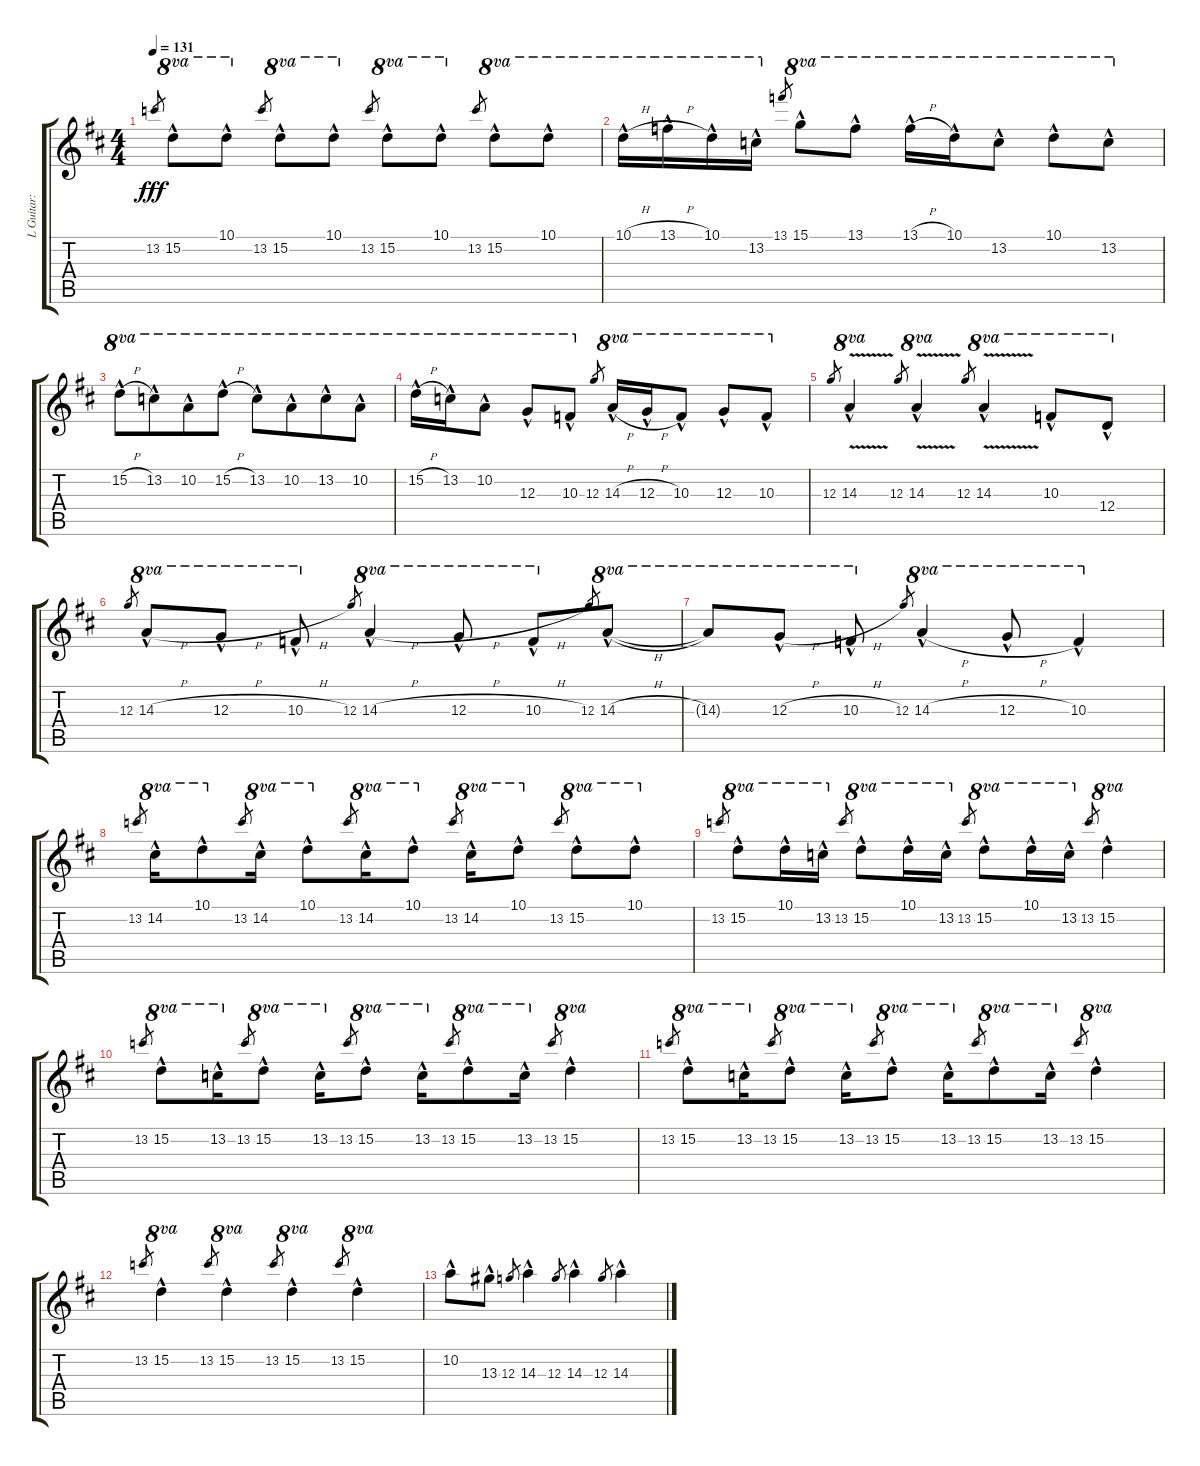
\track ("L Guitar: IommI" "L Guitar: ") {instrument distortionguitar}
\staff {score tabs}
\tuning (E4 B3 G3 D3 A2 E2) {hide}
\ts (4 4)
\tempo 131
\clef g2
\ks d
13.2.8{gr dy fff} 15.2{hac}.8{ot 8va} 10.1{hac}.8{ot 8va} 13.2.8{gr} 15.2{hac}.8{ot 8va} 10.1{hac}.8{ot 8va} 13.2.8{gr} 15.2{hac}.8{ot 8va} 10.1{hac}.8{ot 8va} 13.2.8{gr} 15.2{hac}.8{ot 8va} 10.1{hac}.8{ot 8va} |
10.1{h hac}.16{ot 8va} 13.1{h hac}.16{ot 8va} 10.1{hac}.16{ot 8va} 13.2{hac}.16{ot 8va} 13.1.8{gr} 15.1{hac}.8{ot 8va} 13.1{hac}.8{ot 8va} 13.1{h hac}.16{ot 8va} 10.1{hac}.16{ot 8va} 13.2{hac}.8{ot 8va} 10.1{hac}.8{ot 8va} 13.2{hac}.8{ot 8va} |
15.2{h hac}.8{ot 8va} 13.2{hac}.8{ot 8va beam merge} 10.2{hac}.8{ot 8va} 15.2{h hac}.8{ot 8va beam split} 13.2{hac}.8{ot 8va} 10.2{hac}.8{ot 8va beam merge} 13.2{hac}.8{ot 8va} 10.2{hac}.8{ot 8va} |
15.2{h hac}.16{ot 8va} 13.2{hac}.16{ot 8va} 10.2{hac}.8{ot 8va} 12.3{hac}.8{ot 8va} 10.3{hac}.8{ot 8va} 12.3.8{gr} 14.3{h hac}.16{ot 8va} 12.3{h hac}.16{ot 8va} 10.3{hac}.8{ot 8va} 12.3{hac}.8{ot 8va} 10.3{hac}.8{ot 8va} |
12.3.8{gr} 14.3{v hac}.4{ot 8va} 12.3.8{gr} 14.3{v hac}.4{ot 8va} 12.3.8{gr} 14.3{v hac}.4{ot 8va} 10.3{hac}.8{ot 8va} 12.4{hac}.8{ot 8va} |
12.3.8{gr} 14.3{h hac}.8{ot 8va volume 8} 12.3{h hac}.8{ot 8va} 10.3{h hac}.8{ot 8va} 12.3.8{gr} 14.3{h hac}.4{ot 8va} 12.3{h hac}.8{ot 8va} 10.3{h hac}.8{ot 8va} 12.3.8{gr} 14.3{h hac}.8{ot 8va} |
14.3{t}.8{ot 8va} 12.3{h hac}.8{ot 8va} 10.3{h hac}.8{ot 8va} 12.3.8{gr} 14.3{h hac}.4{ot 8va} 12.3{h hac}.8{ot 8va} 10.3{hac}.4{ot 8va} |
13.2.8{gr} 14.2{hac}.16{ot 8va} 10.1{hac}.8{ot 8va} 13.2.8{gr} 14.2{hac}.16{ot 8va} 10.1{hac}.8{ot 8va} 13.2.8{gr} 14.2{hac}.16{ot 8va} 10.1{hac}.8{ot 8va} 13.2.8{gr} 14.2{hac}.16{ot 8va} 10.1{hac}.8{ot 8va} 13.2.8{gr} 15.2{hac}.8{ot 8va} 10.1{hac}.8{ot 8va} |
13.2.8{gr} 15.2{hac}.8{ot 8va} 10.1{hac}.16{ot 8va} 13.2{hac}.16{ot 8va} 13.2.8{gr} 15.2{hac}.8{ot 8va} 10.1{hac}.16{ot 8va} 13.2{hac}.16{ot 8va} 13.2.8{gr} 15.2{hac}.8{ot 8va} 10.1{hac}.16{ot 8va} 13.2{hac}.16{ot 8va} 13.2.8{gr} 15.2{hac}.4{ot 8va} |
13.2.8{gr} 15.2{hac}.8{ot 8va volume 0} 13.2{hac}.16{ot 8va} 13.2.8{gr} 15.2{hac}.8{ot 8va} 13.2{hac}.16{ot 8va} 13.2.8{gr} 15.2{hac}.8{ot 8va} 13.2{hac}.16{ot 8va} 13.2.8{gr} 15.2{hac}.8{ot 8va} 13.2{hac}.16{ot 8va} 13.2.8{gr} 15.2{hac}.4{ot 8va} |
13.2.8{gr} 15.2{hac}.8{ot 8va} 13.2{hac}.16{ot 8va} 13.2.8{gr} 15.2{hac}.8{ot 8va} 13.2{hac}.16{ot 8va} 13.2.8{gr} 15.2{hac}.8{ot 8va} 13.2{hac}.16{ot 8va} 13.2.8{gr} 15.2{hac}.8{ot 8va} 13.2{hac}.16{ot 8va} 13.2.8{gr} 15.2{hac}.4{ot 8va} |
13.2.8{gr} 15.2{hac}.4{ot 8va} 13.2.8{gr} 15.2{hac}.4{ot 8va} 13.2.8{gr} 15.2{hac}.4{ot 8va} 13.2.8{gr} 15.2{hac}.4{ot 8va} |
10.2{hac}.8 13.3{hac}.8 12.3.8{gr} 14.3{hac}.4 12.3.8{gr} 14.3{hac}.4 12.3.8{gr} 14.3{hac}.4
